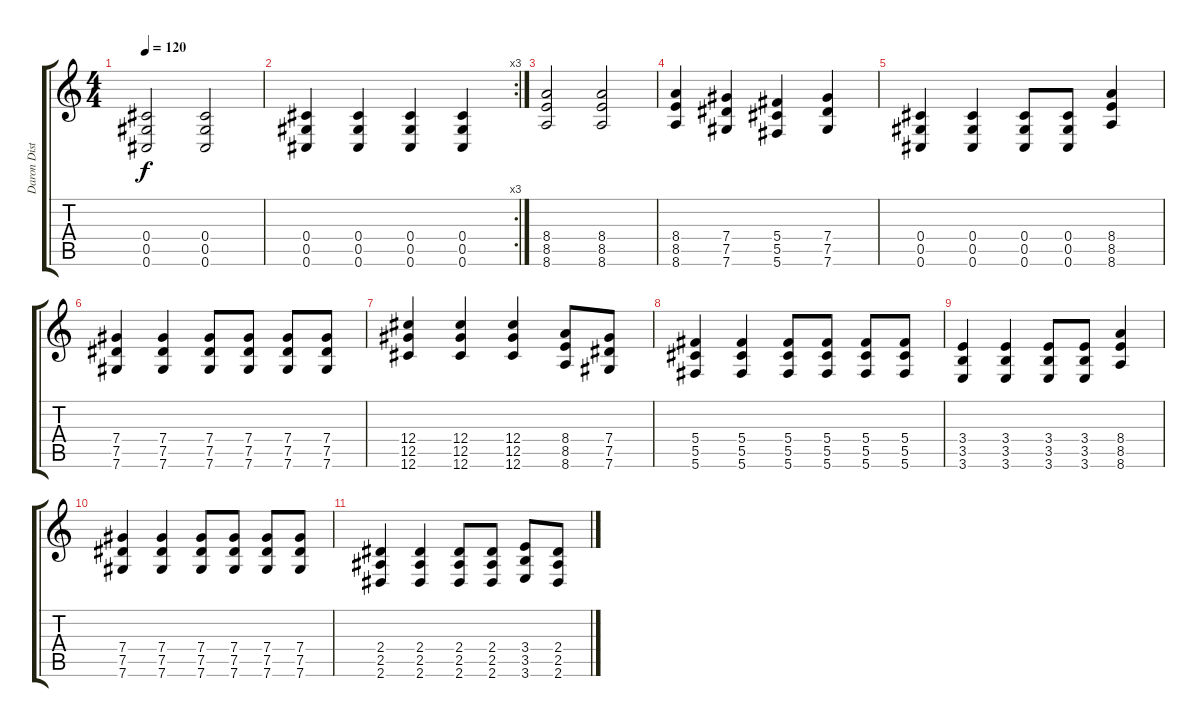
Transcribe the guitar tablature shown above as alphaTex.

\track ("Daron Distortion" "Daron Dist") {instrument distortionguitar}
\staff {score tabs}
\tuning (Eb4 Bb3 Gb3 Db3 Ab2 Db2) {hide}
\ts (4 4)
\tempo 120
\clef g2
\ks c
(0.4 0.5 0.6).2{dy f} (0.4 0.5 0.6).2 |
\rc 3
(0.4 0.5 0.6).4 (0.4 0.5 0.6).4 (0.4 0.5 0.6).4 (0.4 0.5 0.6).4 |
(8.4 8.5 8.6).2 (8.4 8.5 8.6).2 |
(8.4 8.5 8.6).4 (7.4 7.5 7.6).4 (5.4 5.5 5.6).4 (7.4 7.5 7.6).4 |
(0.4 0.5 0.6).4 (0.4 0.5 0.6).4 (0.4 0.5 0.6).8 (0.4 0.5 0.6).8 (8.4 8.5 8.6).4 |
(7.4 7.5 7.6).4 (7.4 7.5 7.6).4 (7.4 7.5 7.6).8 (7.4 7.5 7.6).8 (7.4 7.5 7.6).8 (7.4 7.5 7.6).8 |
(12.4 12.5 12.6).4 (12.4 12.5 12.6).4 (12.4 12.5 12.6).4 (8.4 8.5 8.6).8 (7.4 7.5 7.6).8 |
(5.4 5.5 5.6).4 (5.4 5.5 5.6).4 (5.4 5.5 5.6).8 (5.4 5.5 5.6).8 (5.4 5.5 5.6).8 (5.4 5.5 5.6).8 |
(3.4 3.5 3.6).4 (3.4 3.5 3.6).4 (3.4 3.5 3.6).8 (3.4 3.5 3.6).8 (8.4 8.5 8.6).4 |
(7.4 7.5 7.6).4 (7.4 7.5 7.6).4 (7.4 7.5 7.6).8 (7.4 7.5 7.6).8 (7.4 7.5 7.6).8 (7.4 7.5 7.6).8 |
(2.4 2.5 2.6).4 (2.4 2.5 2.6).4 (2.4 2.5 2.6).8 (2.4 2.5 2.6).8 (3.4 3.5 3.6).8 (2.4 2.5 2.6).8
